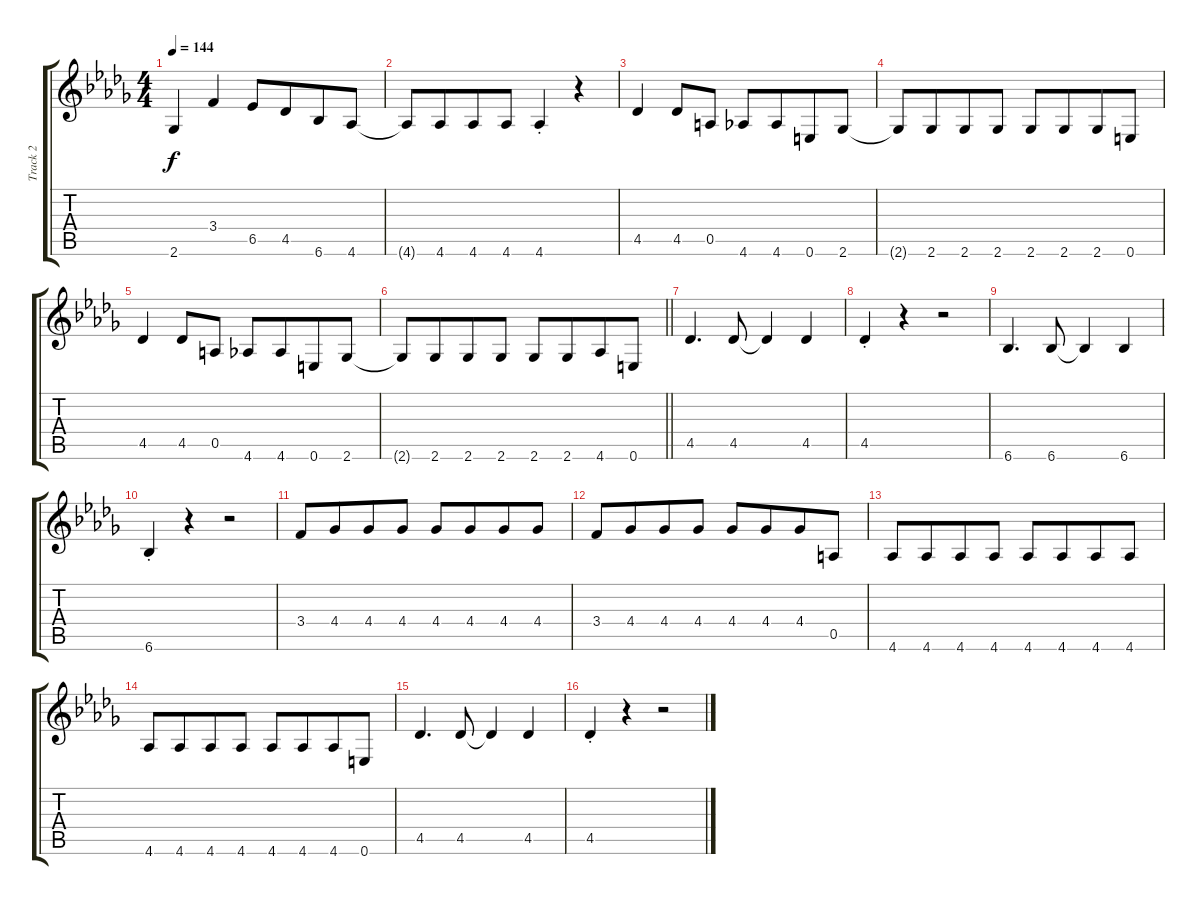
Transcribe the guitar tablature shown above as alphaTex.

\track ("Track 2" "Track 2") {instrument electricbasspick}
\staff {score tabs}
\tuning (E4 B3 G3 D3 A2 E2) {hide}
\ts (4 4)
\tempo 144
\clef g2
\ks db
2.6.4{dy f} 3.4.4 6.5.8 4.5.8{beam merge} 6.6.8 4.6.8 |
4.6{t}.8 4.6.8{beam merge} 4.6.8 4.6.8 4.6{st}.4 r.4 |
4.5.4 4.5.8 0.5.8 4.6.8 4.6.8{beam merge} 0.6.8 2.6.8 |
2.6{t}.8 2.6.8{beam merge} 2.6.8 2.6.8 2.6.8 2.6.8{beam merge} 2.6.8 0.6.8 |
4.5.4 4.5.8 0.5.8 4.6.8 4.6.8{beam merge} 0.6.8 2.6.8 |
\barLineRight lightlight
2.6{t}.8 2.6.8{beam merge} 2.6.8 2.6.8 2.6.8 2.6.8{beam merge} 4.6.8 0.6.8 |
4.5.4{d} 4.5.8 4.5{t}.4 4.5.4 |
4.5{st}.4 r.4 r.2 |
6.6.4{d} 6.6.8 6.6{t}.4 6.6.4 |
6.6{st}.4 r.4 r.2 |
3.4.8 4.4.8{beam merge} 4.4.8 4.4.8 4.4.8 4.4.8{beam merge} 4.4.8 4.4.8 |
3.4.8 4.4.8{beam merge} 4.4.8 4.4.8 4.4.8 4.4.8{beam merge} 4.4.8 0.5.8 |
4.6.8 4.6.8{beam merge} 4.6.8 4.6.8 4.6.8 4.6.8{beam merge} 4.6.8 4.6.8 |
4.6.8 4.6.8{beam merge} 4.6.8 4.6.8 4.6.8 4.6.8{beam merge} 4.6.8 0.6.8 |
4.5.4{d} 4.5.8 4.5{t}.4 4.5.4 |
4.5{st}.4 r.4 r.2
